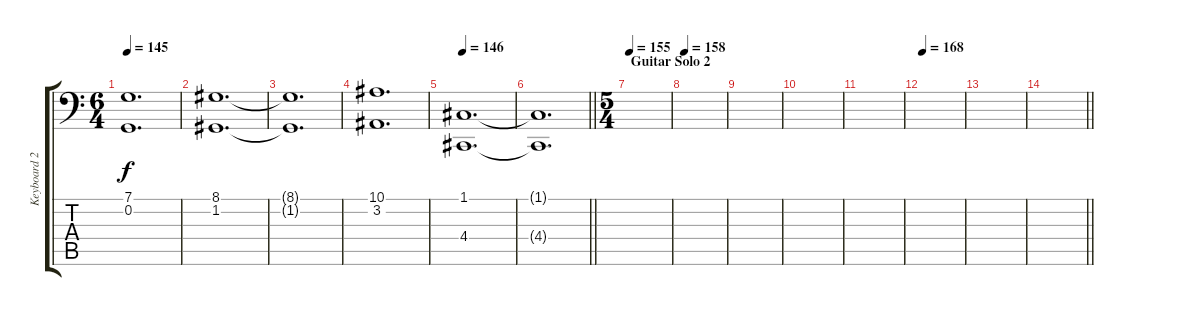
\track ("Keyboard 2 LH" "Keyboard 2") {instrument churchorgan}
\staff {score tabs}
\tuning (C3 G2 D2 A1 E1 B0) {hide}
\ts (6 4)
\tempo 145
\clef f4
\ks c
(7.1 0.2).1{d dy f} |
(8.1 1.2).1{d} |
(8.1{t} 1.2{t}).1{d} |
(10.1 3.2).1{d} |
\tempo 146
(1.1 4.4).1{d} |
\barLineRight lightlight
(1.1{t} 4.4{t}).1{d} |
\ts (5 4)
\section ("" "Guitar Solo 2")
\tempo 155
|
\tempo 158
|
|
|
|
\tempo 168
|
|
\barLineRight lightlight
